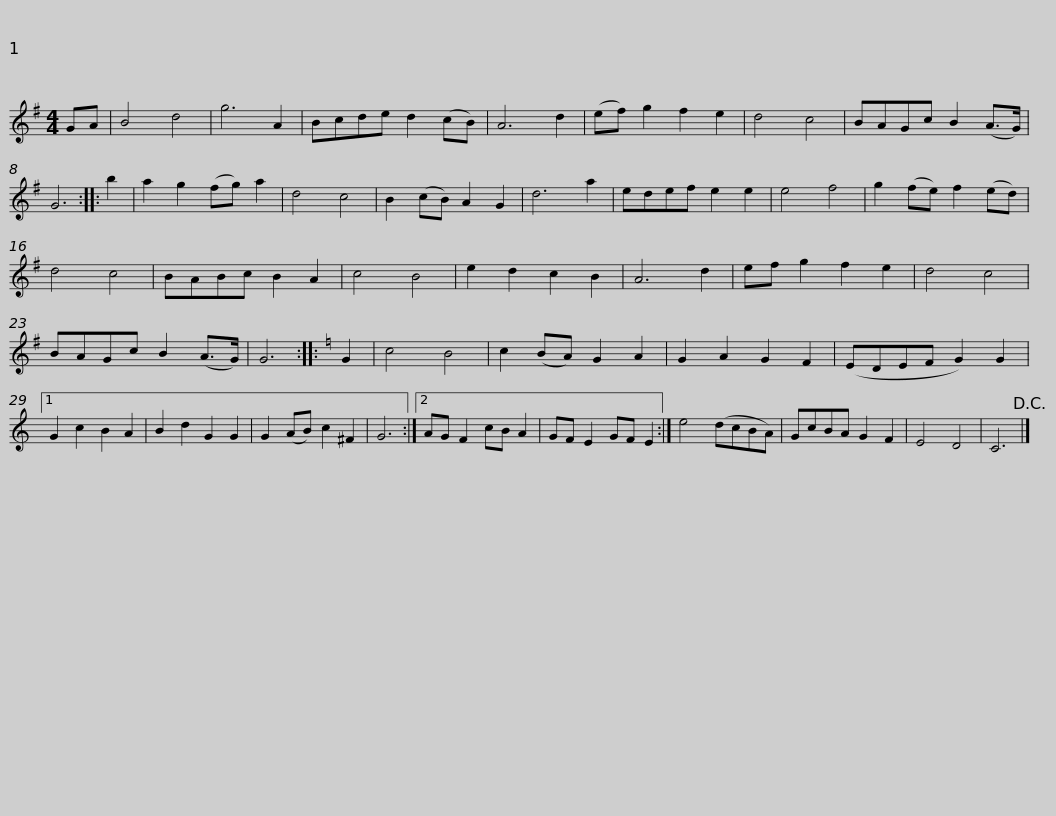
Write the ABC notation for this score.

X:1
L:1/8
M:4/4
I:linebreak $
K:G
V:1 treble
V:1
 GA | B4 d4 | g6 A2 | Bcde d2 (cB) | A6 d2 | %5
 (ef) g2 f2 e2 | d4 c4 | BAGc B2 (A>G) | G6 :: b2 | %10
 a2 g2 (fg) a2 |$ d4 c4 | B2 (cB) A2 G2 | d6 a2 | edef e2 e2 | %15
 e4 f4 | g2 (fe) f2 (ed) | d4 c4 | BABc B2 A2 | c4 B4 | %20
 e2 d2 c2 B2 | A6 d2 |$ ef g2 f2 e2 | d4 c4 | BAGc B2 (A>G) | %25
 G6 ::[K:C] G2 | c4 B4 | c2 (BA) G2 A2 | G2 A2 G2 F2 | %30
 (EDEF G2) G2 |1 G2 c2 B2 A2 |$ B2 d2 G2 G2 | G2 (AB) c2 ^F2 | G6 :|2 %35
 AG F2 cB A2 | GF E2 GF E2 :| e4 (dcBA) | GcBA G2 F2 | E4 D4 | %40
 C6!D.C.! |] %41
